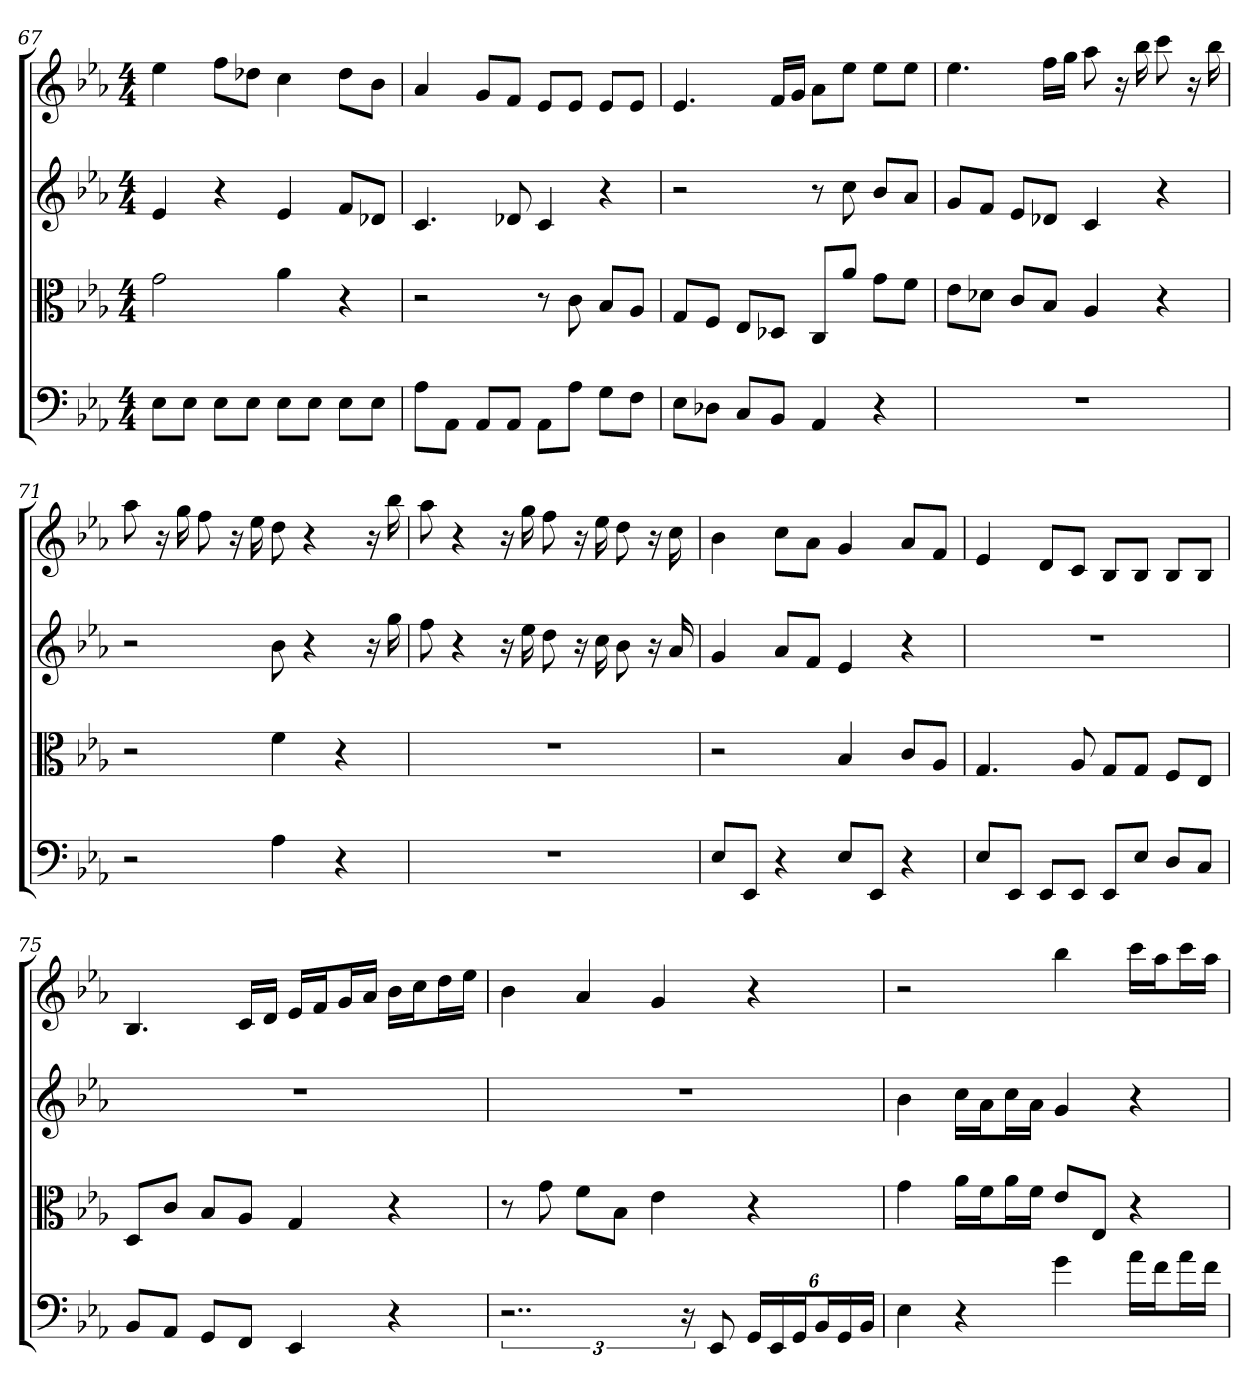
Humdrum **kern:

**kern	**kern	**kern	**kern
*part4	*part3	*part2	*part1
*staff4	*staff3	*staff2	*staff1
*clefF4	*clefC3	*clefG2	*clefG2
*k[b-e-a-]	*k[b-e-a-]	*k[b-e-a-]	*k[b-e-a-]
*E-:	*E-:	*E-:	*E-:
*M4/4	*M4/4	*M4/4	*M4/4
=67	=67	=67	=67
8E-\L	2g	4e-	4ee-
8E-\J	.	.	.
8E-\L	.	4r	8ff\L
8E-\J	.	.	8dd-X\J
8E-\L	4a-	4e-	4cc
8E-\J	.	.	.
8E-\L	4r	8f/L	8dd-\L
8E-\J	.	8d-X/J	8b-\J
=68	=68	=68	=68
8A-\L	2r	4.c	4a-
8AA-\J	.	.	.
8AA-/L	.	.	8g/L
8AA-/J	.	8d-X	8f/J
8AA-\L	8r	4c	8e-/L
8A-\J	8c	.	8e-/J
8G\L	8B-/L	4r	8e-/L
8F\J	8A-/J	.	8e-/J
=69	=69	=69	=69
8E-\L	8G/L	2r	4.e-
8D-X\J	8F/J	.	.
8C/L	8E-/L	.	.
8BB-/J	8D-X/J	.	16f/LL
.	.	.	16g/JJ
4AA-	8C/L	8r	8a-\L
.	8a-/J	8cc	8ee-\J
4r	8g\L	8b-/L	8ee-\L
.	8f\J	8a-/J	8ee-\J
=70	=70	=70	=70
1r	8e-\L	8g/L	4.ee-
.	8d-X\J	8f/J	.
.	8c/L	8e-/L	.
.	8B-/J	8d-X/J	16ff\LL
.	.	.	16gg\JJ
.	4A-	4c	8aa-
.	.	.	16r
.	.	.	16bb-
.	4r	4r	8ccc
.	.	.	16r
.	.	.	16bb-
=71	=71	=71	=71
2r	2r	2r	8aa-
.	.	.	16r
.	.	.	16gg
.	.	.	8ff
.	.	.	16r
.	.	.	16ee-
4A-	4f	8b-	8dd
.	.	4r	4r
4r	4r	.	.
.	.	16r	16r
.	.	16gg	16bb-
=72	=72	=72	=72
1r	1r	8ff	8aa-
.	.	4r	4r
.	.	16r	16r
.	.	16ee-	16gg
.	.	8dd	8ff
.	.	16r	16r
.	.	16cc	16ee-
.	.	8b-	8dd
.	.	16r	16r
.	.	16a-	16cc
=73	=73	=73	=73
8E-/L	2r	4g	4b-
8EE-/J	.	.	.
4r	.	8a-/L	8cc\L
.	.	8f/J	8a-\J
8E-/L	4B-	4e-	4g
8EE-/J	.	.	.
4r	8c/L	4r	8a-/L
.	8A-/J	.	8f/J
=74	=74	=74	=74
8E-/L	4.G	1r	4e-
8EE-/J	.	.	.
8EE-/L	.	.	8d/L
8EE-/J	8A-	.	8c/J
8EE-/L	8G/L	.	8B-/L
8E-/J	8G/J	.	8B-/J
8D/L	8F/L	.	8B-/L
8C/J	8E-/J	.	8B-/J
=75	=75	=75	=75
8BB-/L	8D/L	1r	4.B-
8AA-/J	8c/J	.	.
8GG/L	8B-/L	.	.
8FF/J	8A-/J	.	16c/LL
.	.	.	16d/JJ
4EE-	4G	.	16e-/LL
.	.	.	16f/J
.	.	.	16g/L
.	.	.	16a-/JJ
4r	4r	.	16b-\LL
.	.	.	16cc\J
.	.	.	16dd\L
.	.	.	16ee-\JJ
=76	=76	=76	=76
3..r	8r	1r	4b-
.	8g	.	.
.	8f\L	.	4a-
.	8B-\J	.	.
.	4e-	.	4g
24r	.	.	.
8EE-	.	.	.
24GG/LL	4r	.	4r
24EE-/	.	.	.
24GG/J	.	.	.
24BB-/L	.	.	.
24GG/	.	.	.
24BB-/JJ	.	.	.
=77	=77	=77	=77
4E-	4g	4b-	2r
4r	16a-\LL	16cc\LL	.
.	16f\J	16a-\J	.
.	16a-\L	16cc\L	.
.	16f\JJ	16a-\JJ	.
4g	8e-/L	4g	4bb-
.	8E-/J	.	.
16a-\LL	4r	4r	16ccc\LL
16f\J	.	.	16aa-\J
16a-\L	.	.	16ccc\L
16f\JJ	.	.	16aa-\JJ
=	=	=	=
*-	*-	*-	*-
